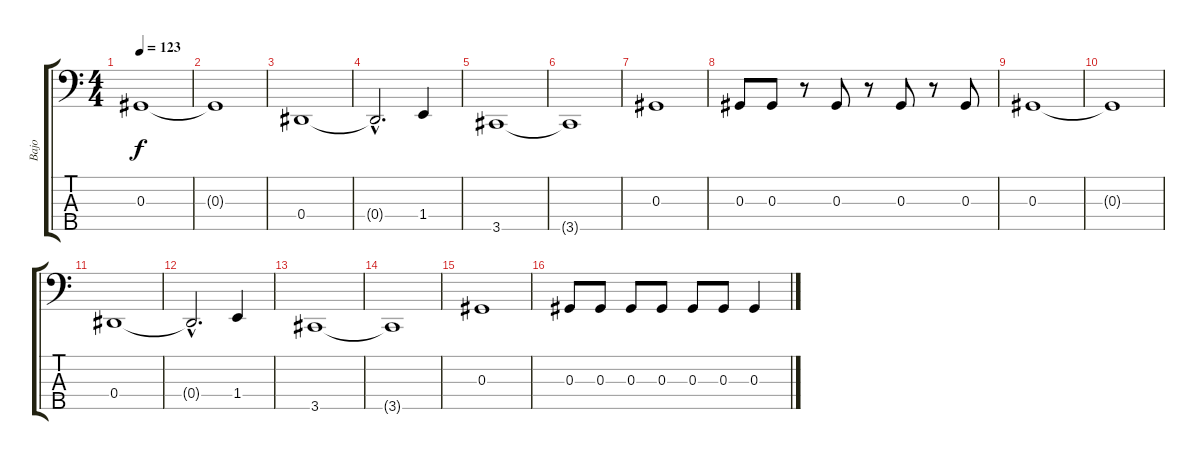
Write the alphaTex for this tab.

\track ("Bajo" "Bajo") {instrument acousticbass}
\staff {score tabs}
\tuning (Gb2 Db2 Ab1 Eb1 Bb0) {hide}
\ts (4 4)
\tempo 123
\clef f4
\ks c
0.3.1{dy f} |
0.3{t}.1 |
0.4.1 |
0.4{hac t}.2{d} 1.4.4 |
3.5.1 |
3.5{t}.1 |
0.3.1 |
0.3.8 0.3.8 r.8 0.3.8 r.8 0.3.8 r.8 0.3.8 |
0.3.1 |
0.3{t}.1 |
0.4.1 |
0.4{hac t}.2{d} 1.4.4 |
3.5.1 |
3.5{t}.1 |
0.3.1 |
0.3.8 0.3.8 0.3.8 0.3.8 0.3.8 0.3.8 0.3.4
